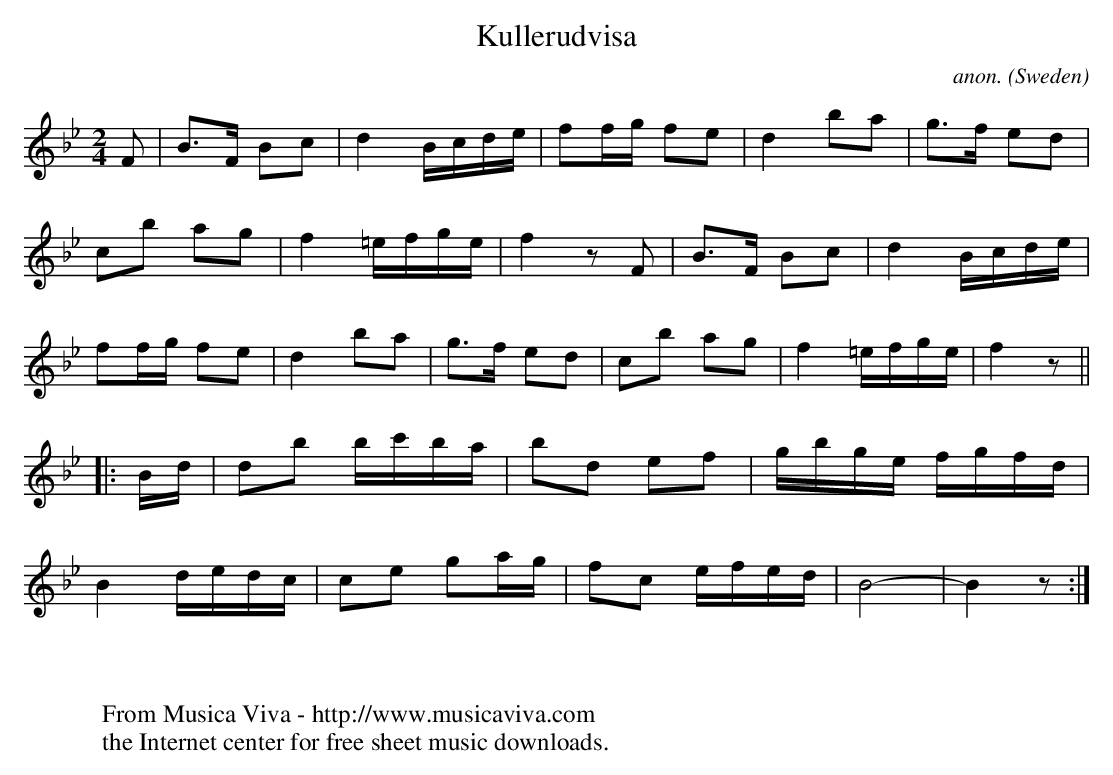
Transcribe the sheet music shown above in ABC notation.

X:1
T:Kullerudvisa
C:anon.
O:Sweden
M:2/4
L:1/16
K:Bb
F2|B3F B2c2|d4 Bcde|f2fg f2e2|d4 b2a2|g3f e2d2|
c2b2 a2g2|f4 =efge|f4 z2 F2|B3F B2c2|d4 Bcde|
f2fg f2e2|d4 b2a2|g3f e2d2|c2b2 a2g2|f4 =efge|f4 z2||
|:Bd|d2b2 bc'ba|b2d2 e2f2|gbge fgfd|
B4 dedc|c2e2 g2ag|f2c2 efed|B8-|B4 z2:|
W:
W:
W:  From Musica Viva - http://www.musicaviva.com
W:  the Internet center for free sheet music downloads.
